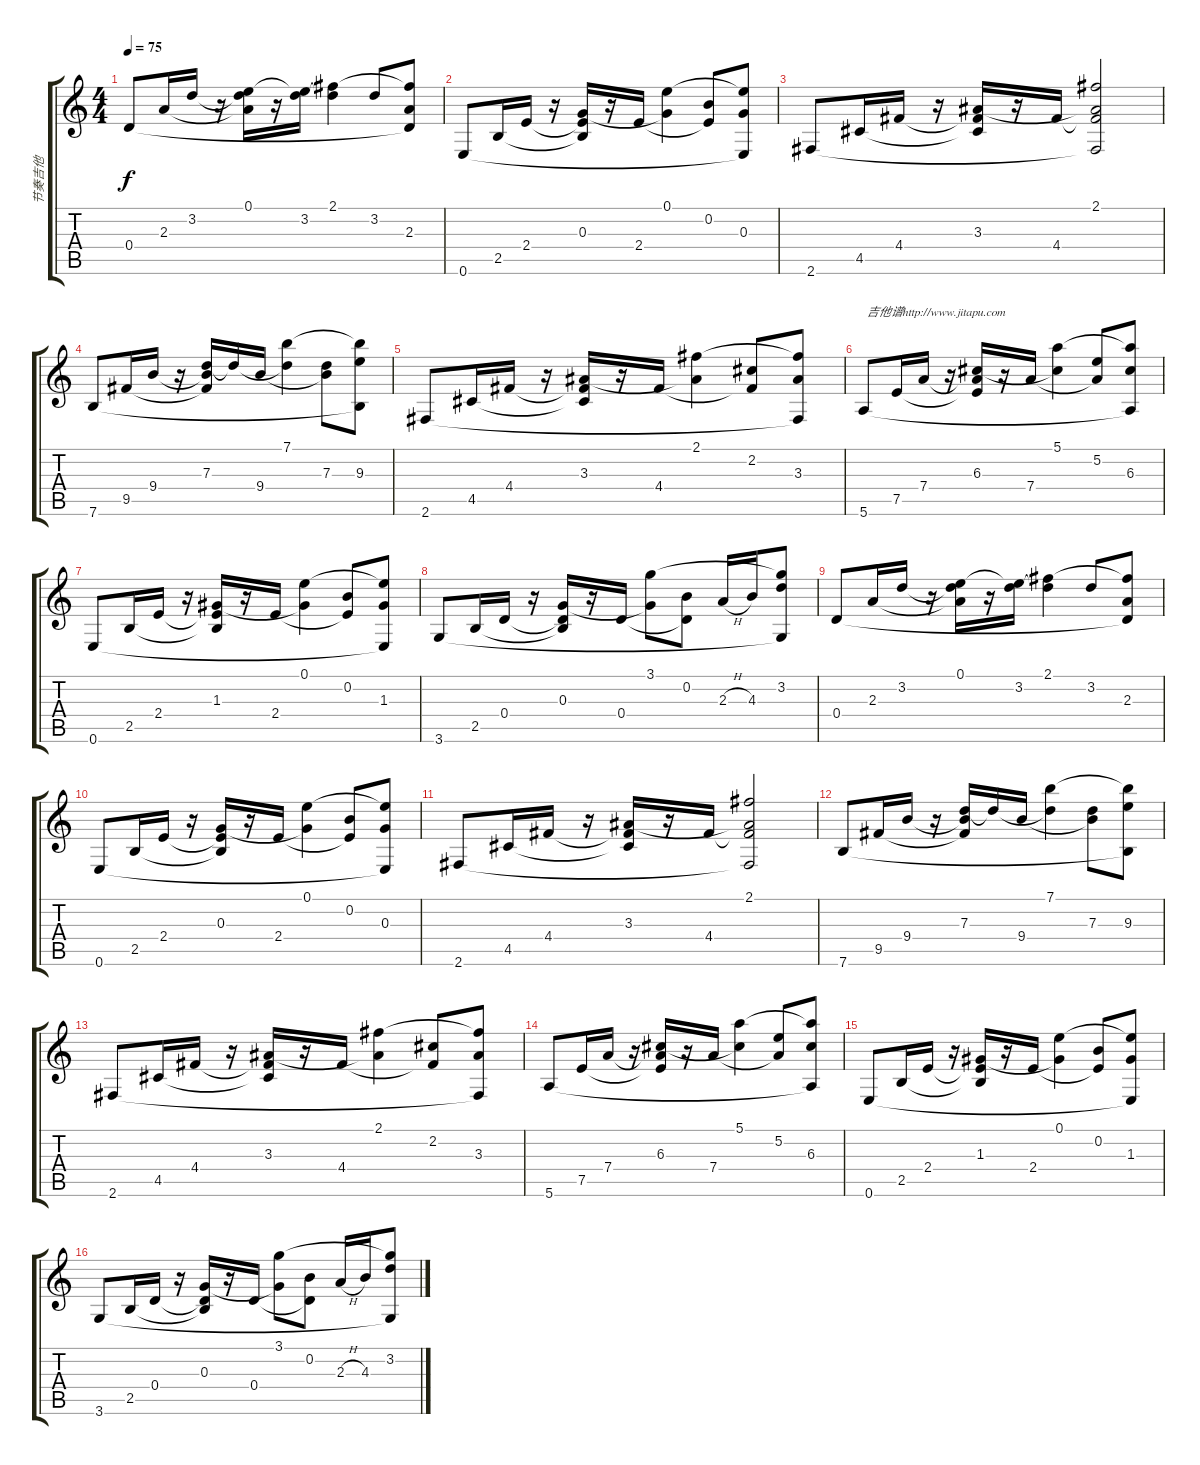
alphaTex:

\track ("节奏吉他" "节奏吉他") {instrument acousticguitarsteel}
\staff {score tabs}
\tuning (E4 B3 G3 D3 A2 E2) {hide}
\ts (4 4)
\tempo 75
\clef g2
\ks c
0.4.8{dy f} 2.3.16 3.2.16 r.16 (0.1 3.2{t} 2.3{t}).16 r.16 (0.1{t} 3.2).16 (2.1 3.2{t}).4 3.2.8 (2.1{t} 2.3 0.4{t}).8 |
0.6.8 2.5.16 2.4.16 r.16 (0.3 2.4{t} 2.5{t}).16 r.16 2.4.16 (0.1 0.3{t}).4 (0.2 2.4{t}).8 (0.1{t} 0.3 0.6{t}).8 |
2.6.8 4.5.16 4.4.16 r.16 (3.3 4.4{t} 4.5{t}).16 r.16 4.4.16 (2.1 3.3{t} 4.4{t} 2.6{t}).2 |
7.6.8 9.5.16 9.4.16 r.16 (7.3 9.4{t} 9.5{t}).16 7.3{t}.16 9.4.16 (7.1 7.3{t}).4 (7.3 9.4{t}).8 (7.1{t} 9.3 7.6{t}).8 |
2.6.8 4.5.16 4.4.16 r.16 (3.3 4.4{t} 4.5{t}).16 r.16 4.4.16 (2.1 3.3{t}).4 (2.2 4.4{t}).8 (2.1{t} 3.3 2.6{t}).8 |
5.6.8{txt " 吉他谱http://www.jitapu.com"} 7.5.16 7.4.16 r.16 (6.3 7.4{t} 7.5{t}).16 r.16 7.4.16 (5.1 6.3{t}).4 (5.2 7.4{t}).8 (5.1{t} 6.3 5.6{t}).8 |
0.6.8 2.5.16 2.4.16 r.16 (1.3 2.4{t} 2.5{t}).16 r.16 2.4.16 (0.1 1.3{t}).4 (0.2 2.4{t}).8 (0.1{t} 1.3 0.6{t}).8 |
3.6.8 2.5.16 0.4.16 r.16 (0.3 0.4{t} 2.5{t}).16 r.16 0.4.16 (3.1 0.3{t}).8 (0.2 0.4{t}).8 2.3{h}.16 4.3.16 (3.1{t} 3.2 3.6{t}).8 |
0.4.8 2.3.16 3.2.16 r.16 (0.1 3.2{t} 2.3{t}).16 r.16 (0.1{t} 3.2).16 (2.1 3.2{t}).4 3.2.8 (2.1{t} 2.3 0.4{t}).8 |
0.6.8 2.5.16 2.4.16 r.16 (0.3 2.4{t} 2.5{t}).16 r.16 2.4.16 (0.1 0.3{t}).4 (0.2 2.4{t}).8 (0.1{t} 0.3 0.6{t}).8 |
2.6.8 4.5.16 4.4.16 r.16 (3.3 4.4{t} 4.5{t}).16 r.16 4.4.16 (2.1 3.3{t} 4.4{t} 2.6{t}).2 |
7.6.8 9.5.16 9.4.16 r.16 (7.3 9.4{t} 9.5{t}).16 7.3{t}.16 9.4.16 (7.1 7.3{t}).4 (7.3 9.4{t}).8 (7.1{t} 9.3 7.6{t}).8 |
2.6.8 4.5.16 4.4.16 r.16 (3.3 4.4{t} 4.5{t}).16 r.16 4.4.16 (2.1 3.3{t}).4 (2.2 4.4{t}).8 (2.1{t} 3.3 2.6{t}).8 |
5.6.8 7.5.16 7.4.16 r.16 (6.3 7.4{t} 7.5{t}).16 r.16 7.4.16 (5.1 6.3{t}).4 (5.2 7.4{t}).8 (5.1{t} 6.3 5.6{t}).8 |
0.6.8 2.5.16 2.4.16 r.16 (1.3 2.4{t} 2.5{t}).16 r.16 2.4.16 (0.1 1.3{t}).4 (0.2 2.4{t}).8 (0.1{t} 1.3 0.6{t}).8 |
3.6.8 2.5.16 0.4.16 r.16 (0.3 0.4{t} 2.5{t}).16 r.16 0.4.16 (3.1 0.3{t}).8 (0.2 0.4{t}).8 2.3{h}.16 4.3.16 (3.1{t} 3.2 3.6{t}).8
